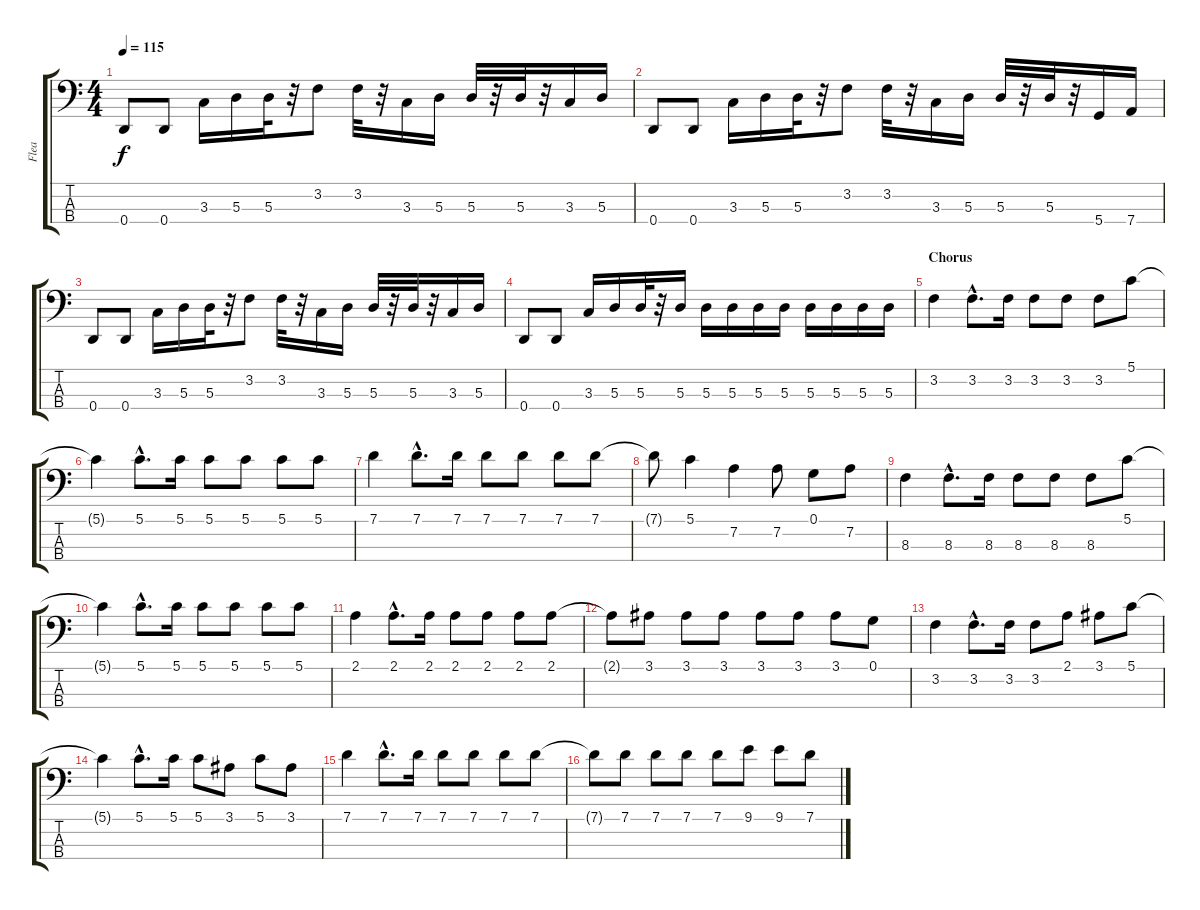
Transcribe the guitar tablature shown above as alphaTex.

\track ("Flea" "Flea") {instrument electricbassfinger}
\staff {score tabs}
\tuning (G2 D2 A1 D1) {hide}
\ts (4 4)
\tempo 115
\clef f4
\ks c
0.4.8{dy f} 0.4.8 3.3.16 5.3.16 5.3.32 r.32 3.2.8 3.2.32 r.32 3.3.16 5.3.16 5.3.32 r.32 5.3.32 r.32 3.3.16 5.3.16 |
0.4.8 0.4.8 3.3.16 5.3.16 5.3.32 r.32 3.2.8 3.2.32 r.32 3.3.16 5.3.16 5.3.32 r.32 5.3.32 r.32 5.4.16 7.4.16 |
0.4.8 0.4.8 3.3.16 5.3.16 5.3.32 r.32 3.2.8 3.2.32 r.32 3.3.16 5.3.16 5.3.32 r.32 5.3.32 r.32 3.3.16 5.3.16 |
0.4.8 0.4.8 3.3.16 5.3.16 5.3.32 r.32 5.3.16 5.3.16 5.3.16 5.3.16 5.3.16 5.3.16 5.3.16 5.3.16 5.3.16 |
\section ("" "Chorus")
3.2.4 3.2{hac}.8{d} 3.2.16 3.2.8 3.2.8 3.2.8 5.1.8 |
5.1{t}.4 5.1{hac}.8{d} 5.1.16 5.1.8 5.1.8 5.1.8 5.1.8 |
7.1.4 7.1{hac}.8{d} 7.1.16 7.1.8 7.1.8 7.1.8 7.1.8 |
7.1{t}.8 5.1.4 7.2.4 7.2.8 0.1.8 7.2.8 |
8.3.4 8.3{hac}.8{d} 8.3.16 8.3.8 8.3.8 8.3.8 5.1.8 |
5.1{t}.4 5.1{hac}.8{d} 5.1.16 5.1.8 5.1.8 5.1.8 5.1.8 |
2.1.4 2.1{hac}.8{d} 2.1.16 2.1.8 2.1.8 2.1.8 2.1.8 |
2.1{t}.8 3.1.8 3.1.8 3.1.8 3.1.8 3.1.8 3.1.8 0.1.8 |
3.2.4 3.2{hac}.8{d} 3.2.16 3.2.8 2.1.8 3.1.8 5.1.8 |
5.1{t}.4 5.1{hac}.8{d} 5.1.16 5.1.8 3.1.8 5.1.8 3.1.8 |
7.1.4 7.1{hac}.8{d} 7.1.16 7.1.8 7.1.8 7.1.8 7.1.8 |
7.1{t}.8 7.1.8 7.1.8 7.1.8 7.1.8 9.1.8 9.1.8 7.1.8
